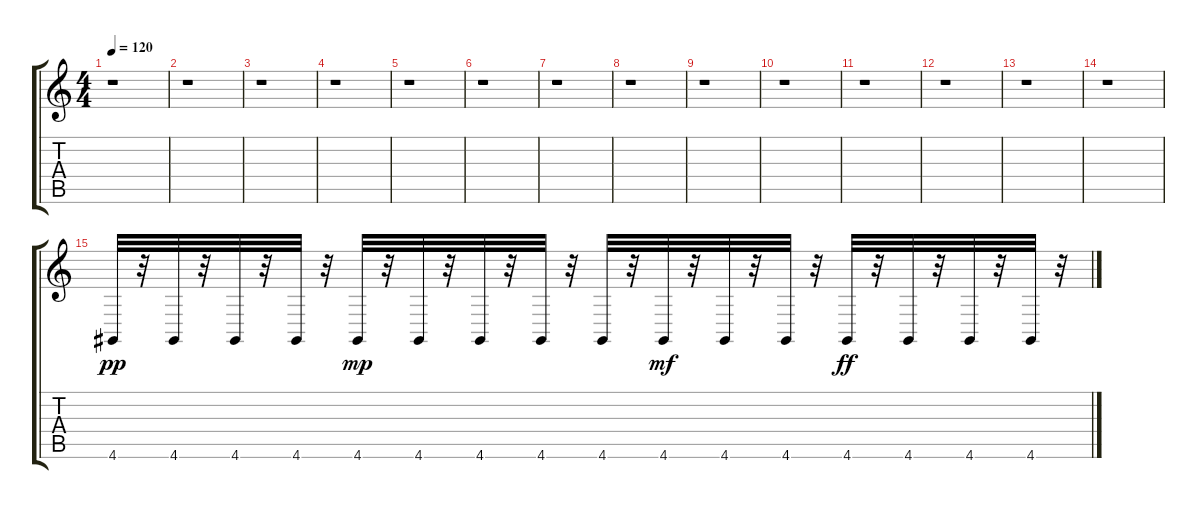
\track "" {instrument synthstrings1}
\staff {score tabs}
\tuning (E4 B3 G3 D3 A2 E2) {hide}
\ts (4 4)
\tempo 120
\clef g2
\ks c
r.1{dy f} |
r.1 |
r.1 |
r.1 |
r.1 |
r.1 |
r.1 |
r.1 |
r.1 |
r.1 |
r.1 |
r.1 |
r.1 |
r.1 |
4.6.32{dy pp} r.32 4.6.32 r.32 4.6.32 r.32 4.6.32 r.32 4.6.32{dy mp} r.32 4.6.32 r.32 4.6.32 r.32 4.6.32 r.32 4.6.32 r.32 4.6.32{dy mf} r.32 4.6.32 r.32 4.6.32 r.32 4.6.32{dy ff} r.32 4.6.32 r.32 4.6.32 r.32 4.6.32 r.32
